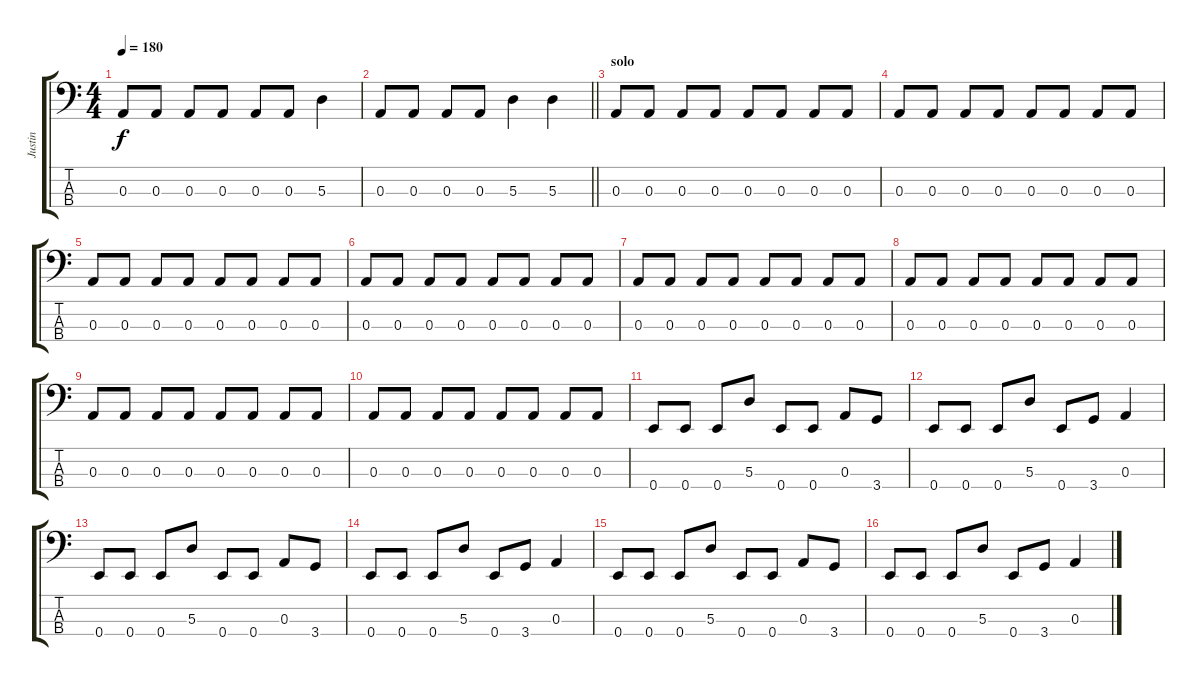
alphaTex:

\track ("Justin" "Justin") {instrument electricbassfinger}
\staff {score tabs}
\tuning (G2 D2 A1 E1) {hide}
\ts (4 4)
\tempo 180
\clef f4
\ks c
0.3.8{dy f} 0.3.8 0.3.8 0.3.8 0.3.8 0.3.8 5.3.4 |
\barLineRight lightlight
0.3.8 0.3.8 0.3.8 0.3.8 5.3.4 5.3.4 |
\section ("" "solo")
0.3.8 0.3.8 0.3.8 0.3.8 0.3.8 0.3.8 0.3.8 0.3.8 |
0.3.8 0.3.8 0.3.8 0.3.8 0.3.8 0.3.8 0.3.8 0.3.8 |
0.3.8 0.3.8 0.3.8 0.3.8 0.3.8 0.3.8 0.3.8 0.3.8 |
0.3.8 0.3.8 0.3.8 0.3.8 0.3.8 0.3.8 0.3.8 0.3.8 |
0.3.8 0.3.8 0.3.8 0.3.8 0.3.8 0.3.8 0.3.8 0.3.8 |
0.3.8 0.3.8 0.3.8 0.3.8 0.3.8 0.3.8 0.3.8 0.3.8 |
0.3.8 0.3.8 0.3.8 0.3.8 0.3.8 0.3.8 0.3.8 0.3.8 |
0.3.8 0.3.8 0.3.8 0.3.8 0.3.8 0.3.8 0.3.8 0.3.8 |
0.4.8 0.4.8 0.4.8 5.3.8 0.4.8 0.4.8 0.3.8 3.4.8 |
0.4.8 0.4.8 0.4.8 5.3.8 0.4.8 3.4.8 0.3.4 |
0.4.8 0.4.8 0.4.8 5.3.8 0.4.8 0.4.8 0.3.8 3.4.8 |
0.4.8 0.4.8 0.4.8 5.3.8 0.4.8 3.4.8 0.3.4 |
0.4.8 0.4.8 0.4.8 5.3.8 0.4.8 0.4.8 0.3.8 3.4.8 |
0.4.8 0.4.8 0.4.8 5.3.8 0.4.8 3.4.8 0.3.4
